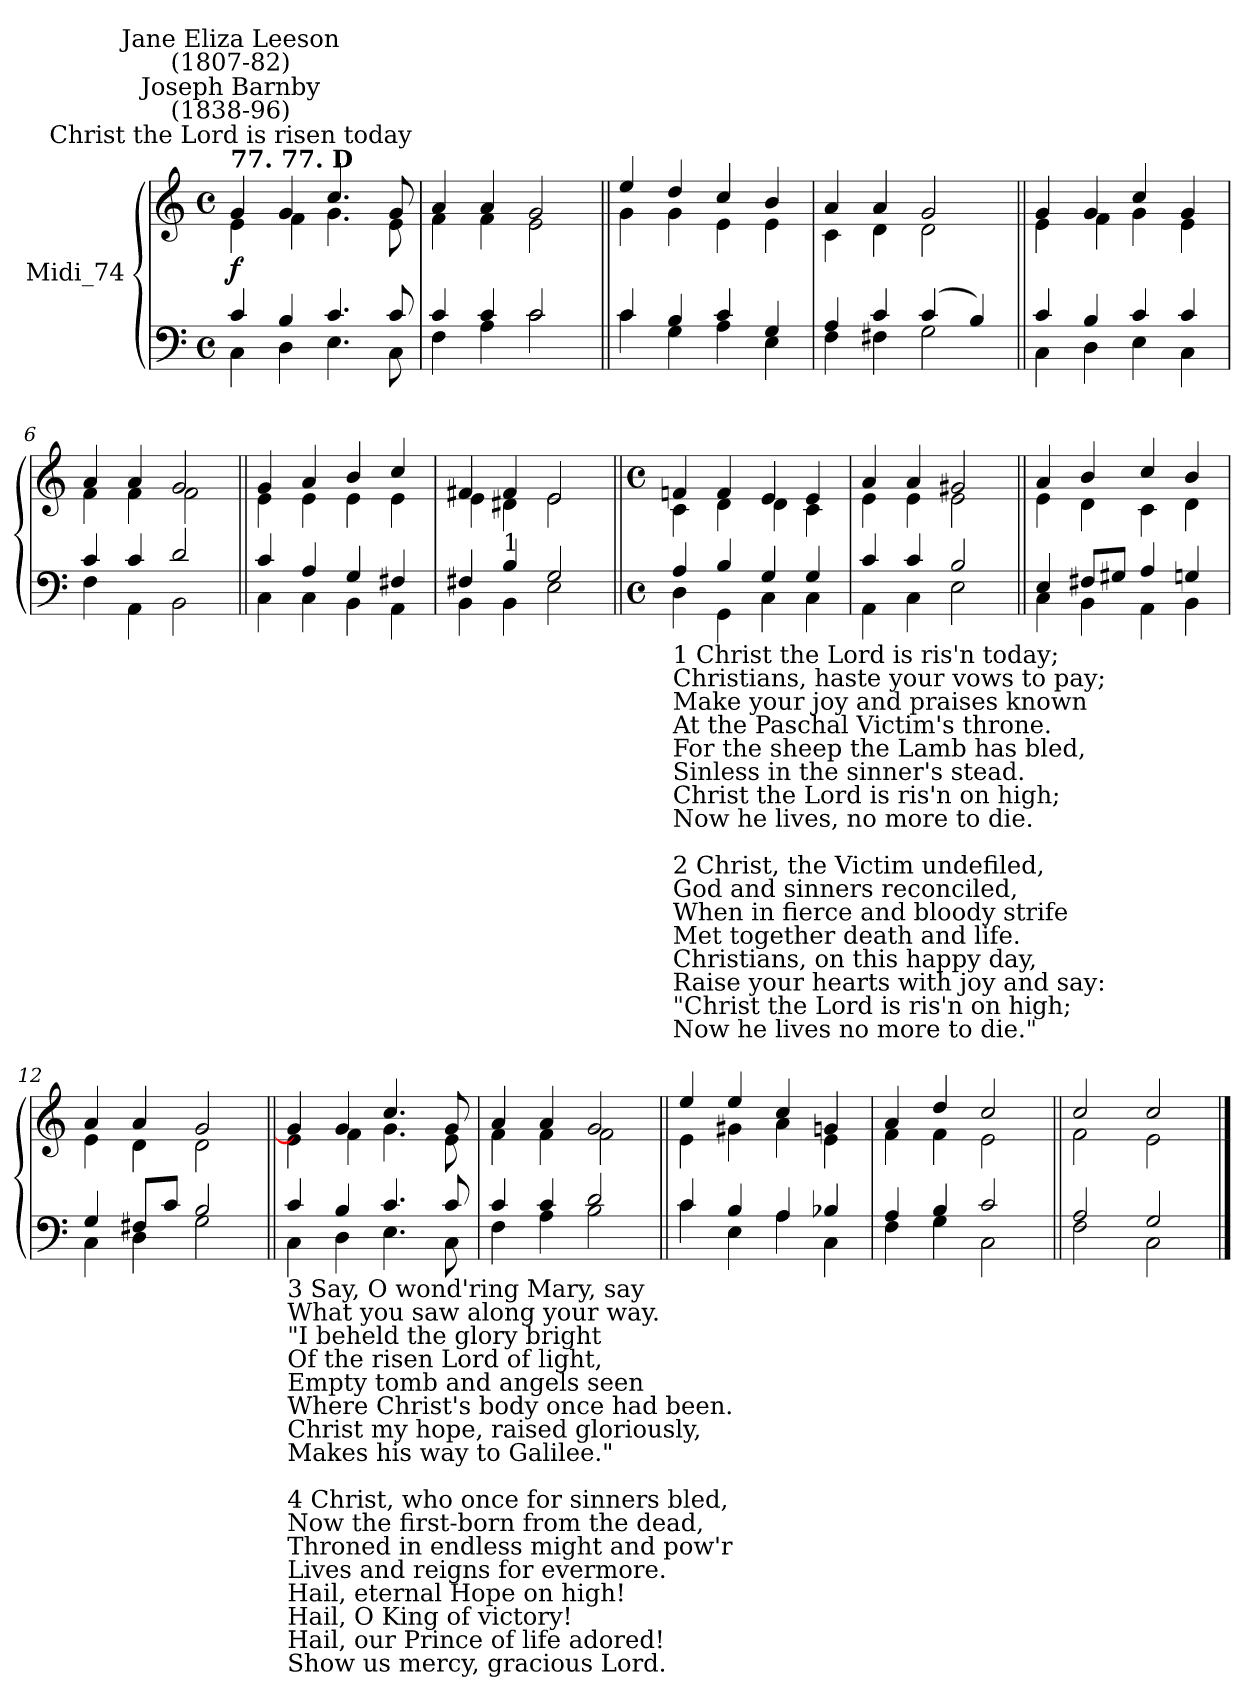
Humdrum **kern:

**kern	**kern	**dynam
*part2	*part1	*part1
*staff2	*staff1	*staff1
*I"Midi_74	*I"Midi_74	*
*clefF4	*clefG2	*
*k[]	*k[]	*
*C:	*C:	*
*M4/4	*M4/4	*
*met(c)	*met(c)	*
=1	=1	=1
*^	*^	*
!	!	!LO:TX:a:B:t=77. 77. D	!	!
!	!	!LO:TX:a:cj:t=Christ the Lord is risen today	!	!
!	!	!LO:TX:a:cj:t=Joseph Barnby\n(1838-96)	!	!
!	!	!LO:TX:a:cj:t=Jane Eliza Leeson\n(1807-82)	!	!
!	!	!	!	!LO:DY:b
4c/	4C\	4g/	4e\	f
4B/	4D\	4g/	4f\	.
4.c/	4.E\	4.cc/	4.g\	.
8c/	8C\	8g/	8e\	.
=2	=2	=2	=2	=2
4c/	4F\	4a/	4f\	.
4c/	4A\	4a/	4f\	.
2c/	2c\	2g/	2e\	.
=3||	=3||	=3||	=3||	=3||
4c/	4c\	4ee/	4g\	.
4B/	4G\	4dd/	4g\	.
4c/	4A\	4cc/	4e\	.
4G/	4E\	4b/	4e\	.
=4	=4	=4	=4	=4
4A/	4F\	4a/	4c\	.
4c/	4F#X\	4a/	4d\	.
(>4c/	2G\	2g/	2d\	.
4B/)	.	.	.	.
=5||	=5||	=5||	=5||	=5||
4c/	4C\	4g/	4e\	.
4B/	4D\	4g/	4f\	.
4c/	4E\	4cc/	4g\	.
4c/	4C\	4g/	4e\	.
=6	=6	=6	=6	=6
4c/	4F\	4a/	4f\	.
4c/	4AA\	4a/	4f\	.
2d/	2BB\	2g/	2f\	.
=7||	=7||	=7||	=7||	=7||
4c/	4C\	4g/	4e\	.
4A/	4C\	4a/	4e\	.
4G/	4BB\	4b/	4e\	.
4F#X/	4AA\	4cc/	4e\	.
=8	=8	=8	=8	=8
4F#X/	4BB\	4f#X/	4e\	.
!	!	!LO:TX:b:t=1	!	!
4B/	4BB\	4f#/	4d#X\	.
2G/	2E\	2e/	2e\	.
!!LO:LB:g=z	!!
=9||	=9||	=9||	=9||	=9||
*M4/4	*	*M4/4	*	*
*met(c)	*	*met(c)	*	*
!LO:TX:b:t=1 Christ the Lord is ris'n today;\nChristians, haste your vows to pay;\nMake your joy and praises known\nAt the Paschal Victim's throne.\nFor the sheep the Lamb has bled,\nSinless in the sinner's stead.\nChrist the Lord is ris'n on high;\nNow he lives, no more to die.\n\n2 Christ, the Victim undefiled,\nGod and sinners reconciled,\nWhen in fierce and bloody strife\nMet together death and life.\nChristians, on this happy day,\nRaise your hearts with joy and say&colon;\n"Christ the Lord is ris'n on high;\nNow he lives no more to die."	!	!	!	!
4A/	4D\	4fn/	4c\	.
4B/	4GG\	4f/	4d\	.
4G/	4C\	4e/	4d\	.
4G/	4C\	4e/	4c\	.
=10	=10	=10	=10	=10
4c/	4AA\	4a/	4e\	.
4c/	4C\	4a/	4e\	.
2B/	2E\	2g#X/	2e\	.
=11||	=11||	=11||	=11||	=11||
4E/	4C\	4a/	4e\	.
8F#X/L	4BB\	4b/	4d\	.
8G#X/J	.	.	.	.
4A/	4AA\	4cc/	4c\	.
4Gn/	4BB\	4b/	4d\	.
=12	=12	=12	=12	=12
4G/	4C\	4a/	4e\	.
8F#X/L	4D\	4a/	4d\	.
8c/J	.	.	.	.
2B/	2G\	2g/	2d\	.
=13||	=13||	=13||	=13||	=13||
!LO:TX:b:t=3 Say, O wond'ring Mary, say\nWhat you saw along your way.\n"I beheld the glory bright\nOf the risen Lord of light,\nEmpty tomb and angels seen\nWhere Christ's body once had been.\nChrist my hope, raised gloriously,\nMakes his way to Galilee."\n\n4 Christ, who once for sinners bled,\nNow the first-born from the dead,\nThroned in endless might and pow'r\nLives and reigns for evermore.\nHail, eternal Hope on high!\nHail, O King of victory!\nHail, our Prince of life adored!\nShow us mercy, gracious Lord.	!	!	!	!
4c/	4C\	4g/]	4e\	.
4B/	4D\	4g/	4f\	.
4.c/	4.E\	4.cc/	4.g\	.
8c/	8C\	8g/	8e\	.
=14	=14	=14	=14	=14
4c/	4F\	4a/	4f\	.
4c/	4A\	4a/	4f\	.
2d/	2B\	2g/	2f\	.
=15||	=15||	=15||	=15||	=15||
4c/	4c\	4ee/	4e\	.
4B/	4E\	4ee/	4g#X\	.
4A/	4A\	4cc/	4a\	.
4B-X/	4C\	4g/	4e\	.
=16	=16	=16	=16	=16
4A/	4F\	4a/	4f\	.
4B/	4G\	4dd/	4f\	.
2c/	2C\	2cc/	2e\	.
=17||	=17||	=17||	=17||	=17||
2A/	2F\	2cc/	2f\	.
2G/	2C\	2cc/	2e\	.
*v	*v	*	*	*
*	*v	*v	*
==	==	==
*-	*-	*-
